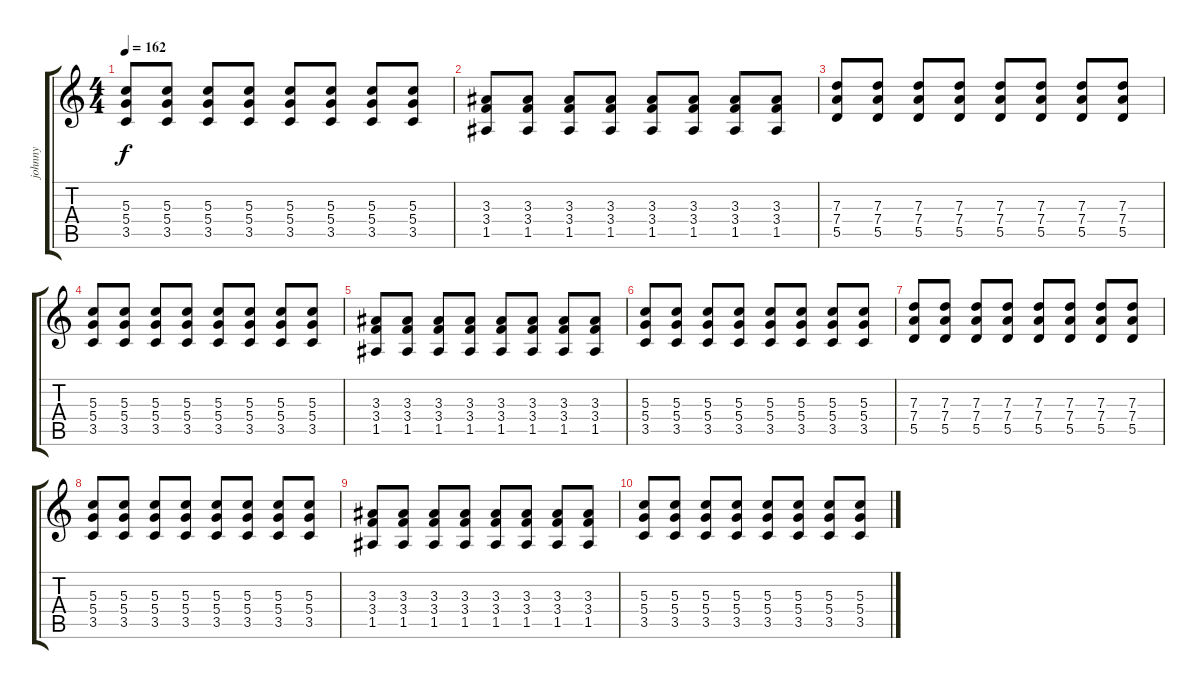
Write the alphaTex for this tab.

\track ("johnny" "johnny") {instrument distortionguitar}
\staff {score tabs}
\tuning (E4 B3 G3 D3 A2 E2) {hide}
\ts (4 4)
\tempo 162
\clef g2
\ks c
(5.3 5.4 3.5).8{dy f} (5.3 5.4 3.5).8 (5.3 5.4 3.5).8 (5.3 5.4 3.5).8 (5.3 5.4 3.5).8 (5.3 5.4 3.5).8 (5.3 5.4 3.5).8 (5.3 5.4 3.5).8 |
(3.3 3.4 1.5).8 (3.3 3.4 1.5).8 (3.3 3.4 1.5).8 (3.3 3.4 1.5).8 (3.3 3.4 1.5).8 (3.3 3.4 1.5).8 (3.3 3.4 1.5).8 (3.3 3.4 1.5).8 |
(7.3 7.4 5.5).8 (7.3 7.4 5.5).8 (7.3 7.4 5.5).8 (7.3 7.4 5.5).8 (7.3 7.4 5.5).8 (7.3 7.4 5.5).8 (7.3 7.4 5.5).8 (7.3 7.4 5.5).8 |
(5.3 5.4 3.5).8 (5.3 5.4 3.5).8 (5.3 5.4 3.5).8 (5.3 5.4 3.5).8 (5.3 5.4 3.5).8 (5.3 5.4 3.5).8 (5.3 5.4 3.5).8 (5.3 5.4 3.5).8 |
(3.3 3.4 1.5).8 (3.3 3.4 1.5).8 (3.3 3.4 1.5).8 (3.3 3.4 1.5).8 (3.3 3.4 1.5).8 (3.3 3.4 1.5).8 (3.3 3.4 1.5).8 (3.3 3.4 1.5).8 |
(5.3 5.4 3.5).8 (5.3 5.4 3.5).8 (5.3 5.4 3.5).8 (5.3 5.4 3.5).8 (5.3 5.4 3.5).8 (5.3 5.4 3.5).8 (5.3 5.4 3.5).8 (5.3 5.4 3.5).8 |
(7.3 7.4 5.5).8 (7.3 7.4 5.5).8 (7.3 7.4 5.5).8 (7.3 7.4 5.5).8 (7.3 7.4 5.5).8 (7.3 7.4 5.5).8 (7.3 7.4 5.5).8 (7.3 7.4 5.5).8 |
(5.3 5.4 3.5).8 (5.3 5.4 3.5).8 (5.3 5.4 3.5).8 (5.3 5.4 3.5).8 (5.3 5.4 3.5).8 (5.3 5.4 3.5).8 (5.3 5.4 3.5).8 (5.3 5.4 3.5).8 |
(3.3 3.4 1.5).8 (3.3 3.4 1.5).8 (3.3 3.4 1.5).8 (3.3 3.4 1.5).8 (3.3 3.4 1.5).8 (3.3 3.4 1.5).8 (3.3 3.4 1.5).8 (3.3 3.4 1.5).8 |
(5.3 5.4 3.5).8 (5.3 5.4 3.5).8 (5.3 5.4 3.5).8 (5.3 5.4 3.5).8 (5.3 5.4 3.5).8 (5.3 5.4 3.5).8 (5.3 5.4 3.5).8 (5.3 5.4 3.5).8
